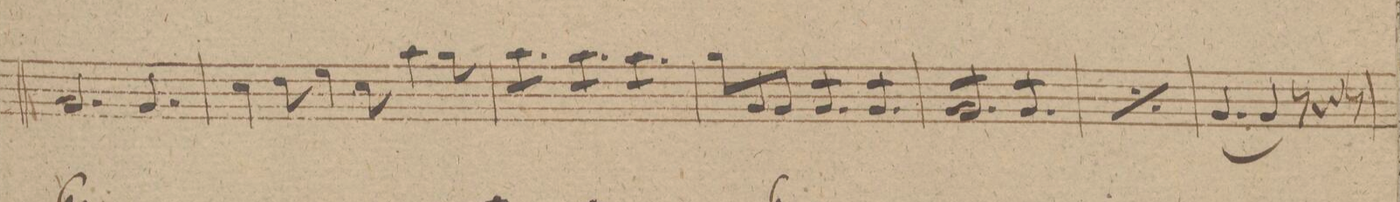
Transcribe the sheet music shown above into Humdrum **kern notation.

**kern	**dynam
*I"Fagotto 2do	*
*clefF4	*
*k[f#]	*
*M9/8	*
2.BB/	.
4.BB/	.
=17	=17
4E\	.
8F#\	.
4G\	.
8E\	.
4c\	.
8B\	.
=18	=18
*tremolo	*
8c\L	.
8c\	.
8c\J	.
8c\L	.
8c\	.
8c\J	.
8c\L	.
8c\	.
8c\J	.
*Xtremolo	*
=19	=19
8B\L	.
8BB/	.
8BB/J	.
*tremolo	*
8BB/L	.
8BB/	.
8BB/J	.
8BB/L	.
8BB/	.
8BB/J	.
=20	=20
8BB/L	.
8BB/	.
8BB/	.
*null	*
*Xtremolo	*
*null	*
*tremolo	*
8BB/	.
8BB/	.
8BB/J	.
*null	*
*Xtremolo	*
*null	*
*tremolo	*
8BB/L	.
8BB/	.
8BB/J	.
=21	=21
*rep	*
8BB/L	.
8BB/	.
8BB/	.
8BB/	.
8BB/	.
8BB/J	.
8BB/L	.
8BB/	.
8BB/J	.
*Xrep	*
*Xtremolo	*
=22	=22
[4.BB/	.
4BB/]	.
8r	.
4r	.
8r	.
=23	=23
*-	*-
